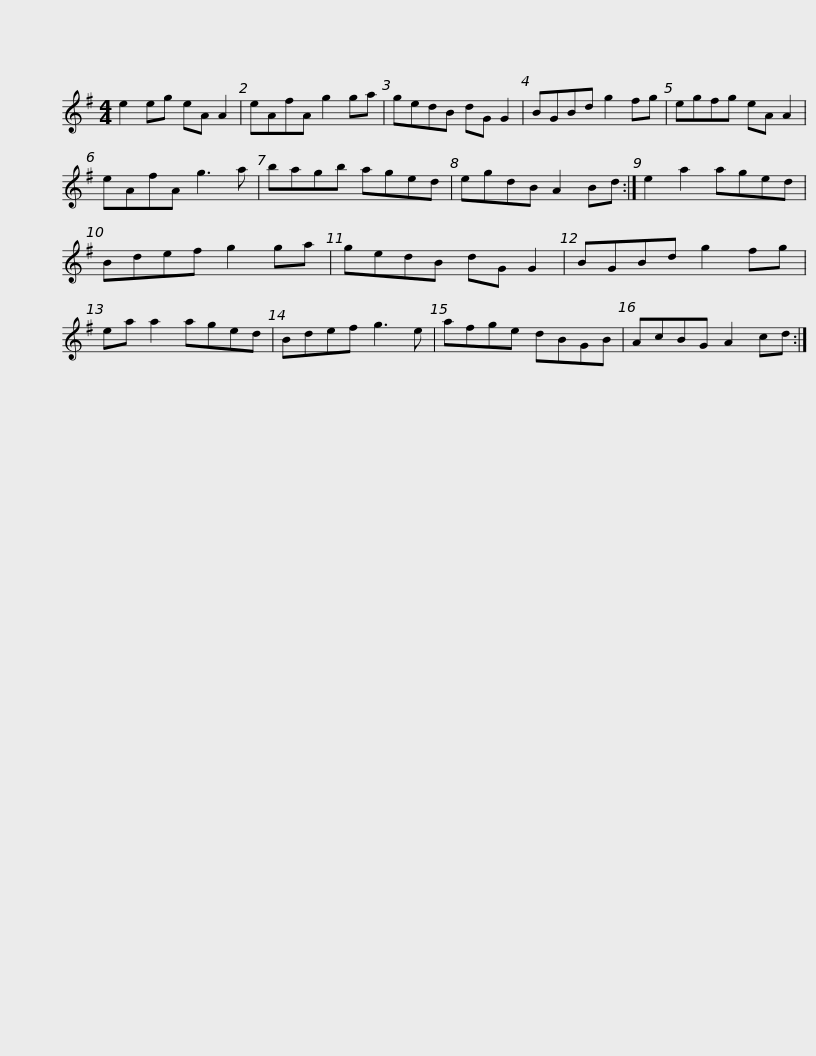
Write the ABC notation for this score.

X:1
L:1/8
M:4/4
I:linebreak $
K:G
V:1 treble
V:1
 e2 eg eA A2 | eAfA g2 ga | gedB dG G2 | BGBd g2 fg | egfg eA A2 | %5
 eAfA g3 a |$ bagb aged | egdB A2 Bd :| e2 a2 aged | Bdef g2 ga | %10
 gedB dG G2 | BGBd g2 fg |$ ea a2 aged | Bdef g3 e | afge dBGB | %15
 AcBG A2 cd :| %16
